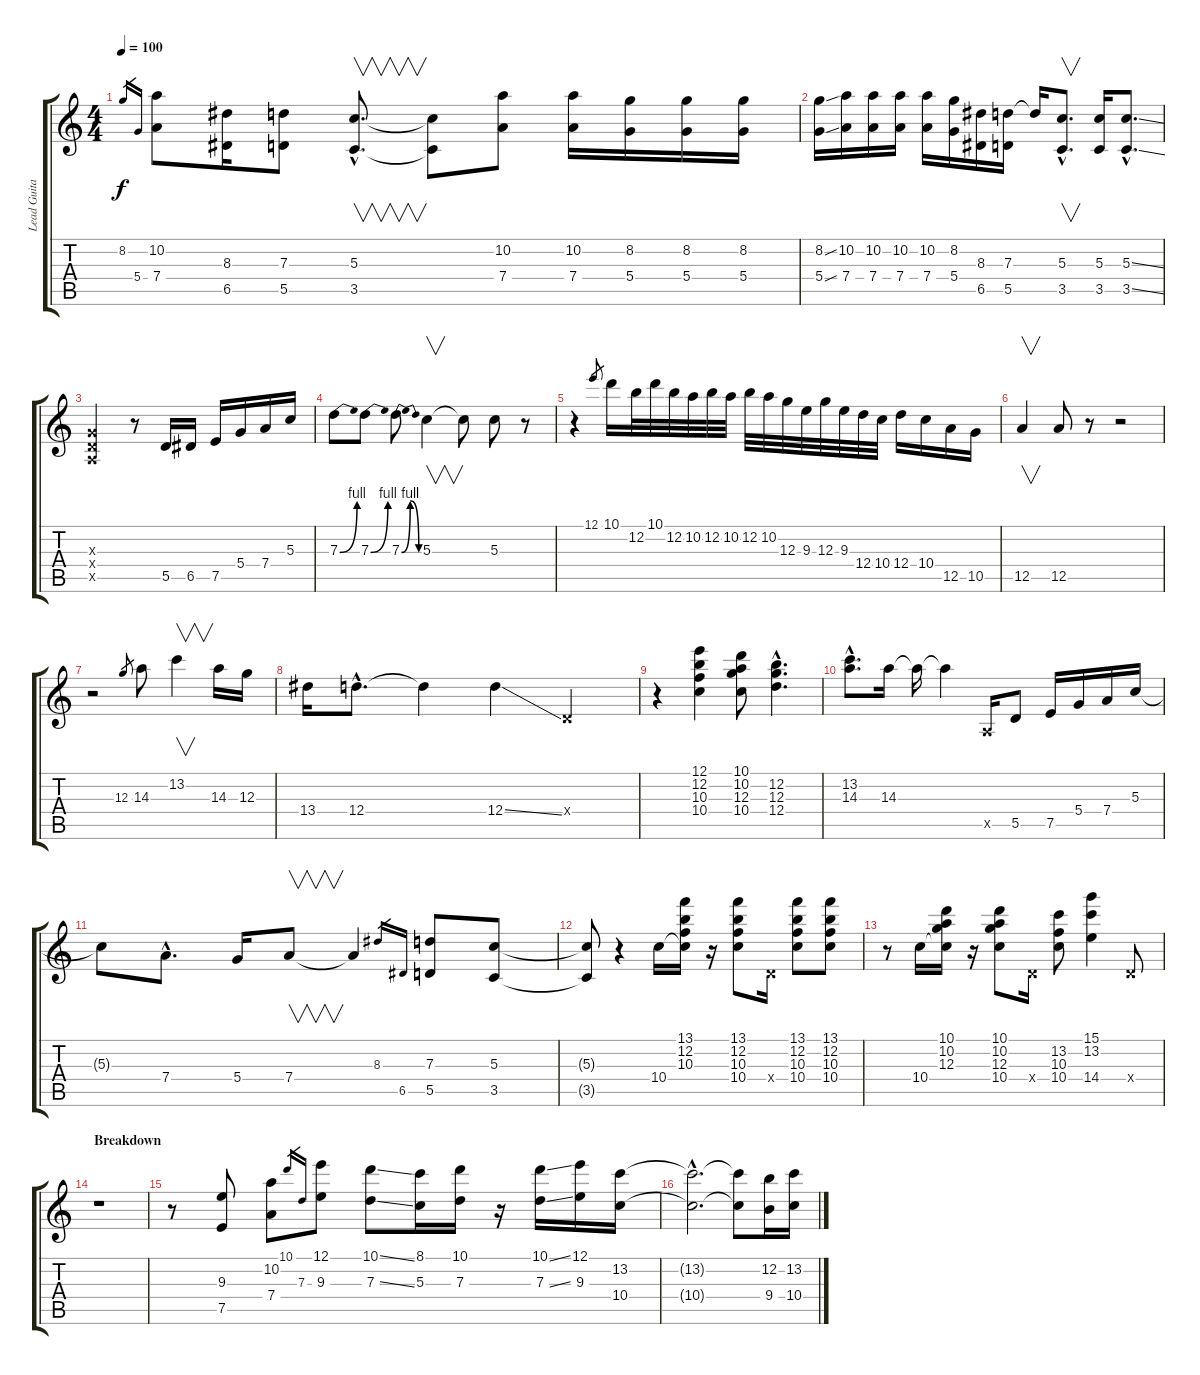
\track ("Lead Guitar" "Lead Guita") {instrument electricguitarjazz}
\staff {score tabs}
\tuning (E4 B3 G3 D3 A2 E2) {hide}
\ts (4 4)
\tempo 100
\clef g2
\ks c
8.2.16{gr dy f} 5.4.16{gr} (10.2 7.4).8 (8.3 6.5).16 (7.3 5.5).8 (5.3{hac} 3.5{hac}).8{v d} (5.3{t} 3.5{t}).8 (10.2 7.4).8 (10.2 7.4).16 (8.2 5.4).16 (8.2 5.4).16 (8.2 5.4).16 |
(8.2{ss} 5.4{ss}).16 (10.2 7.4).16 (10.2 7.4).16 (10.2 7.4).16 (10.2 7.4).16 (8.2 5.4).16 (8.3 6.5).16 (7.3 5.5).16 7.3{t}.16 (5.3{hac} 3.5{hac}).8{v d} (5.3 3.5).16 (5.3{ss hac} 3.5{ss hac}).8{d} |
(0.3{x} 0.4{x} 0.5{x}).2 r.8 5.5.16 6.5.16 7.5.16 5.4.16 7.4.16 5.3.16 |
7.3{be (bend 0 0 60 4)}.8 7.3{be (bend 0 0 60 4)}.8 7.3{be (bendrelease 0 0 15 4 30 4 60 0)}.8 5.3.4{v} 5.3{t}.8 5.3.8 r.8 |
r.4 12.1.8{gr} 10.1.16 12.2.32 10.1.32 12.2.32 10.2.32 12.2.32 10.2.32 12.2.32 10.2.32 12.3.32 9.3.32 12.3.32 9.3.32 12.4.32 10.4.32 12.4.16 10.4.16 12.5.16 10.5.16 |
12.5.4{v} 12.5.8 r.8 r.2 |
r.2 12.3.8{gr} 14.3.8 13.2.4{v} 14.3.16 12.3.16 |
13.4.16 12.4{hac}.8{d} 12.4{t}.4 12.4{ss}.4 0.4{x}.4 |
r.4 (12.1 12.2 10.3 10.4).4 (10.1 10.2 12.3 10.4).8 (12.2{hac} 12.3{hac} 12.4{hac}).4{d} |
(13.2{hac} 14.3{hac}).8{d} 14.3.16 14.3{t}.16 14.3{t}.4 0.5{x}.16 5.5.8 7.5.16 5.4.16 7.4.16 5.3.16 |
5.3{t}.8 7.4{hac}.8{d} 5.4.16 7.4.8{v} 7.4{t}.4 8.3.16{gr} 6.5.16{gr} (7.3 5.5).8 (5.3 3.5).8 |
(5.3{t} 3.5{t}).8 r.4 10.4.16 (13.1 12.2 10.3 10.4{t}).16 r.16 (13.1 12.2 10.3 10.4).8 0.4{x}.16 (13.1 12.2 10.3 10.4).8 (13.1 12.2 10.3 10.4).8 |
r.8 10.4.16 (10.1 10.2 12.3 10.4{t}).16 r.16 (10.1 10.2 12.3 10.4).8 0.4{x}.16 (13.2 10.3 10.4).8 (15.1 13.2 14.4).4 0.4{x}.8 |
\section ("" "Breakdown")
r.1 |
r.8 (9.3 7.5).8 (10.2 7.4).8 10.1.16{gr} 7.3.16{gr} (12.1 9.3).8 (10.1{ss} 7.3{ss}).8 (8.1 5.3).16 (10.1 7.3).16 r.16 (10.1{ss} 7.3{ss}).16 (12.1 9.3).16 (13.2 10.4).16 |
(13.2{hac t} 10.4{hac t}).2{d} (13.2{t} 10.4{t}).8 (12.2 9.4).16 (13.2 10.4).16
